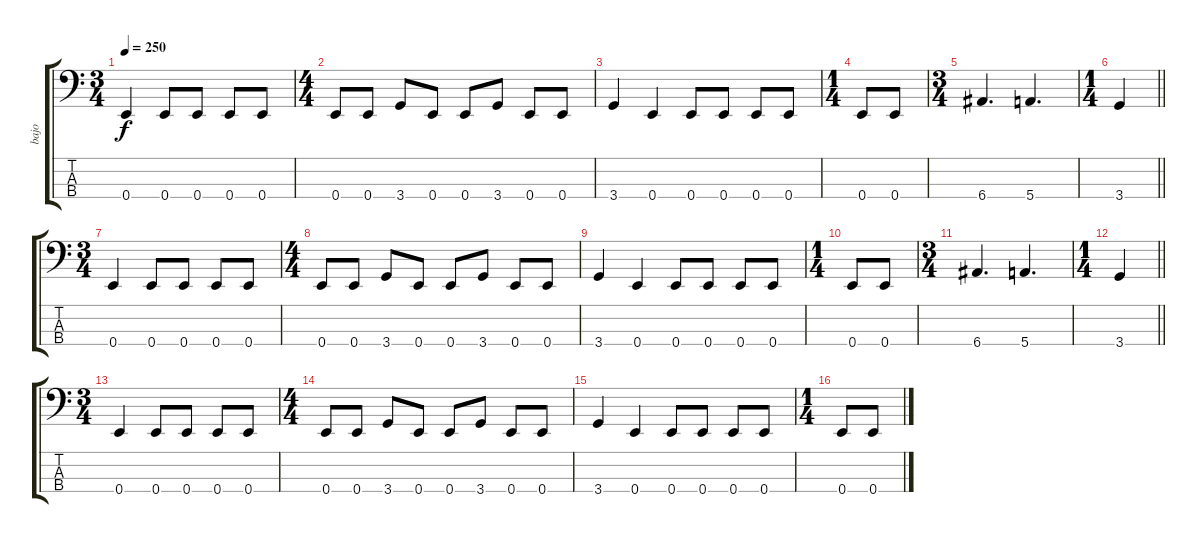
\track ("bajo" "bajo") {instrument electricbassfinger}
\staff {score tabs}
\tuning (G2 D2 A1 E1) {hide}
\ts (3 4)
\tempo 250
\clef f4
\ks c
0.4.4{dy f} 0.4.8 0.4.8 0.4.8 0.4.8 |
\ts (4 4)
0.4.8 0.4.8 3.4.8 0.4.8 0.4.8 3.4.8 0.4.8 0.4.8 |
3.4.4 0.4.4 0.4.8 0.4.8 0.4.8 0.4.8 |
\ts (1 4)
0.4.8 0.4.8 |
\ts (3 4)
6.4.4{d} 5.4.4{d} |
\ts (1 4)
\barLineRight lightlight
3.4.4 |
\ts (3 4)
0.4.4 0.4.8 0.4.8 0.4.8 0.4.8 |
\ts (4 4)
0.4.8 0.4.8 3.4.8 0.4.8 0.4.8 3.4.8 0.4.8 0.4.8 |
3.4.4 0.4.4 0.4.8 0.4.8 0.4.8 0.4.8 |
\ts (1 4)
0.4.8 0.4.8 |
\ts (3 4)
6.4.4{d} 5.4.4{d} |
\ts (1 4)
\barLineRight lightlight
3.4.4 |
\ts (3 4)
0.4.4 0.4.8 0.4.8 0.4.8 0.4.8 |
\ts (4 4)
0.4.8 0.4.8 3.4.8 0.4.8 0.4.8 3.4.8 0.4.8 0.4.8 |
3.4.4 0.4.4 0.4.8 0.4.8 0.4.8 0.4.8 |
\ts (1 4)
0.4.8 0.4.8
